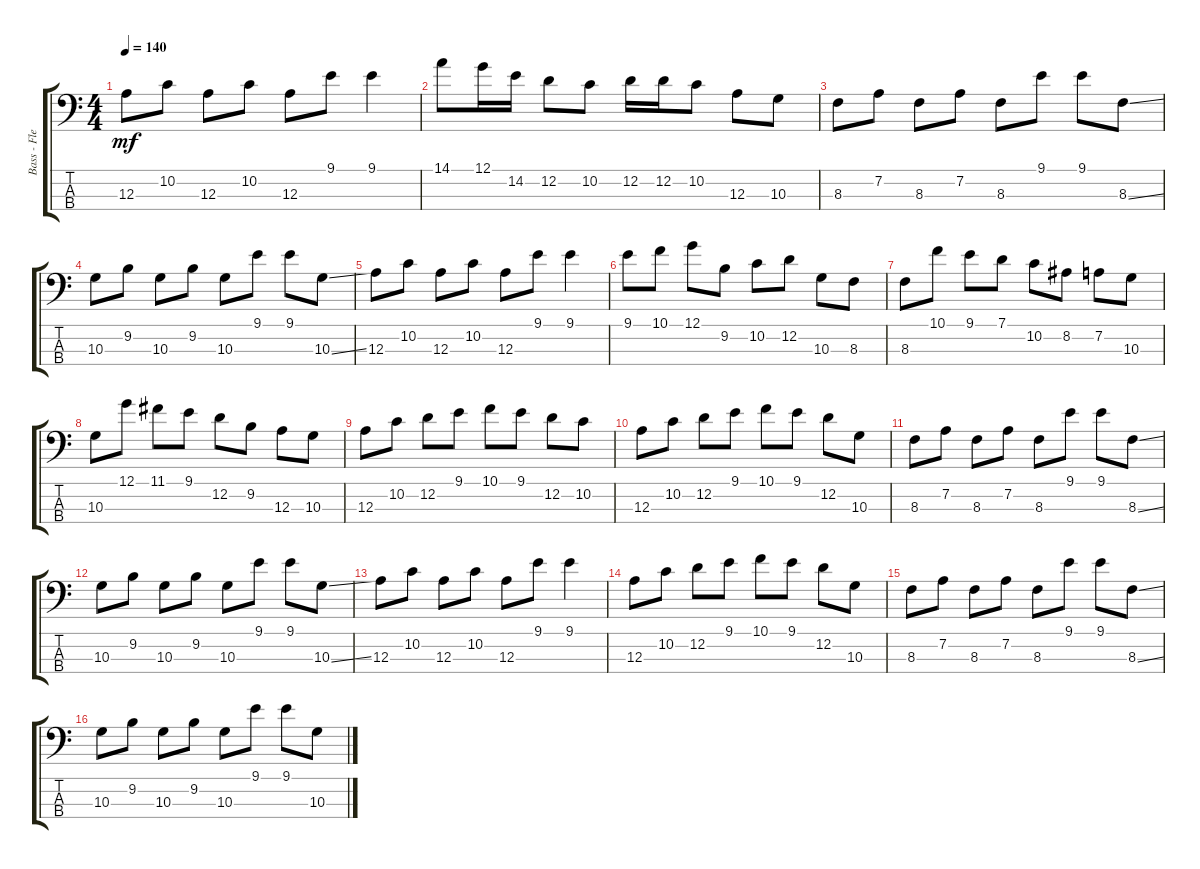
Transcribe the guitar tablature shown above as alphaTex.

\track ("Bass - Flea" "Bass - Fle") {instrument electricbassfinger}
\staff {score tabs}
\tuning (G2 D2 A1 E1) {hide}
\ts (4 4)
\tempo 140
\clef f4
\ks c
12.3.8{dy mf} 10.2.8 12.3.8 10.2.8 12.3.8 9.1.8 9.1.4 |
14.1.8 12.1.16 14.2.16 12.2.8 10.2.8 12.2.16 12.2.16 10.2.8 12.3.8 10.3.8 |
8.3.8 7.2.8 8.3.8 7.2.8 8.3.8 9.1.8 9.1.8 8.3{ss}.8 |
10.3.8 9.2.8 10.3.8 9.2.8 10.3.8 9.1.8 9.1.8 10.3{ss}.8 |
12.3.8 10.2.8 12.3.8 10.2.8 12.3.8 9.1.8 9.1.4 |
9.1.8 10.1.8 12.1.8 9.2.8 10.2.8 12.2.8 10.3.8 8.3.8 |
8.3.8 10.1.8 9.1.8 7.1.8 10.2.8 8.2.8 7.2.8 10.3.8 |
10.3.8 12.1.8 11.1.8 9.1.8 12.2.8 9.2.8 12.3.8 10.3.8 |
12.3.8 10.2.8 12.2.8 9.1.8 10.1.8 9.1.8 12.2.8 10.2.8 |
12.3.8 10.2.8 12.2.8 9.1.8 10.1.8 9.1.8 12.2.8 10.3.8 |
8.3.8 7.2.8 8.3.8 7.2.8 8.3.8 9.1.8 9.1.8 8.3{ss}.8 |
10.3.8 9.2.8 10.3.8 9.2.8 10.3.8 9.1.8 9.1.8 10.3{ss}.8 |
12.3.8 10.2.8 12.3.8 10.2.8 12.3.8 9.1.8 9.1.4 |
12.3.8 10.2.8 12.2.8 9.1.8 10.1.8 9.1.8 12.2.8 10.3.8 |
8.3.8 7.2.8 8.3.8 7.2.8 8.3.8 9.1.8 9.1.8 8.3{ss}.8 |
10.3.8 9.2.8 10.3.8 9.2.8 10.3.8 9.1.8 9.1.8 10.3{ss}.8
